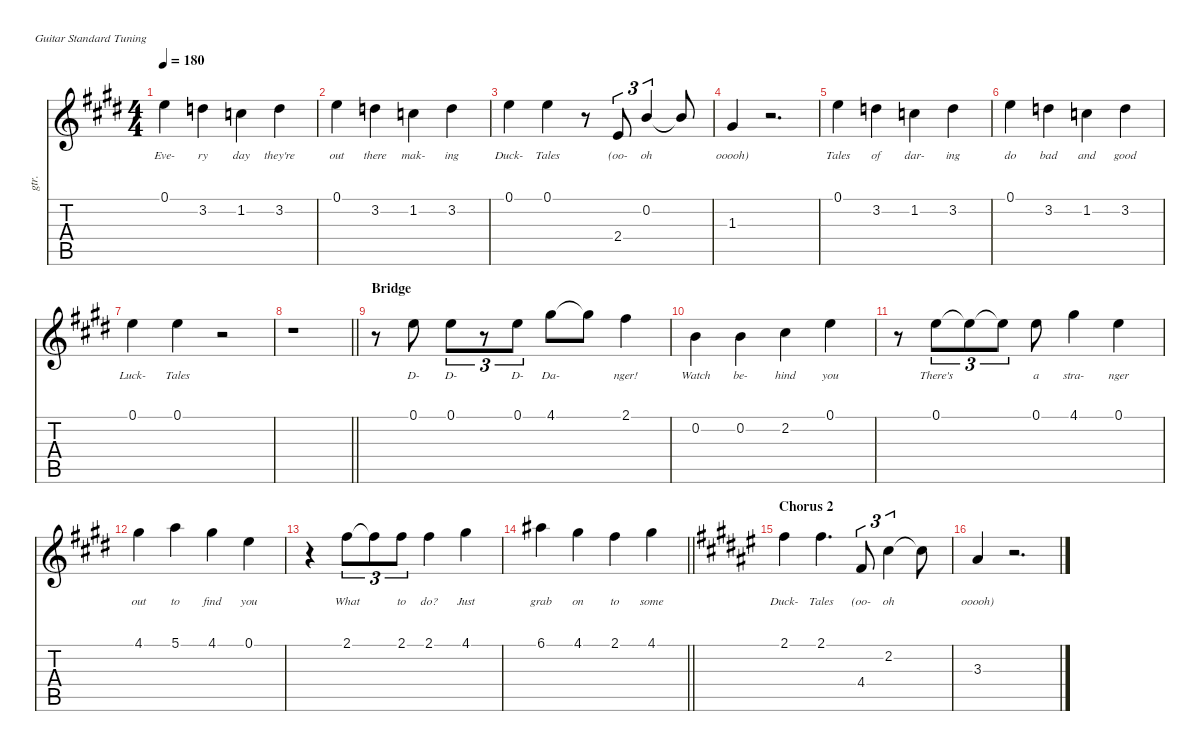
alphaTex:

\defaultSystemsLayout 4
\hideDynamics
\bracketExtendMode nobrackets
\otherSystemsTrackNameOrientation horizontal
\track ("Guitar - melody" "gtr.") {defaultSystemsLayout 4 solo instrument clarinet}
\staff {score tabs}
\tuning (E4 B3 G3 D3 A2 E2)
\displaytranspose 12
\ts (4 4)
\tempo 180
\clef g2
\ks e
0.1{acc forcenatural}.4{lyrics (0 "Eve-") lyrics (1 "") lyrics (2 "") lyrics (3 "") lyrics (4 "") dy f beam Down} 3.2{acc forcenatural}.4{lyrics (0 "ry") lyrics (1 "") lyrics (2 "") lyrics (3 "") lyrics (4 "") beam Down} 1.2{acc forcenatural}.4{lyrics (0 "day") lyrics (1 "") lyrics (2 "") lyrics (3 "") lyrics (4 "") beam Down} 3.2{acc forcenatural}.4{lyrics (0 "they're") lyrics (1 "") lyrics (2 "") lyrics (3 "") lyrics (4 "") beam Down} |
0.1{acc forcenatural}.4{lyrics (0 "out") lyrics (1 "") lyrics (2 "") lyrics (3 "") lyrics (4 "") beam Down} 3.2{acc forcenatural}.4{lyrics (0 "there") lyrics (1 "") lyrics (2 "") lyrics (3 "") lyrics (4 "") beam Down} 1.2{acc forcenatural}.4{lyrics (0 "mak-") lyrics (1 "") lyrics (2 "") lyrics (3 "") lyrics (4 "") beam Down} 3.2{acc forcenatural}.4{lyrics (0 "ing") lyrics (1 "") lyrics (2 "") lyrics (3 "") lyrics (4 "") beam Down} |
0.1{acc forcenatural}.4{lyrics (0 "Duck-") lyrics (1 "") lyrics (2 "") lyrics (3 "") lyrics (4 "") beam Down} 0.1{acc forcenatural}.4{lyrics (0 "Tales") lyrics (1 "") lyrics (2 "") lyrics (3 "") lyrics (4 "") beam Down} r.8{beam Down} 2.4{acc forcenatural}.8{tu (3 2) lyrics (0 "(oo-") lyrics (1 "") lyrics (2 "") lyrics (3 "") lyrics (4 "") beam Up} 0.2{acc forcenatural}.4{tu (3 2) lyrics (0 "oh") lyrics (1 "") lyrics (2 "") lyrics (3 "") lyrics (4 "") beam Up} 0.2{t acc forcenatural}.8{beam Up} |
1.3{acc #}.4{lyrics (0 "ooooh)") lyrics (1 "") lyrics (2 "") lyrics (3 "") lyrics (4 "") beam Up} r.2{d beam Up} |
0.1{acc forcenatural}.4{lyrics (0 "Tales") lyrics (1 "") lyrics (2 "") lyrics (3 "") lyrics (4 "") beam Down} 3.2{acc forcenatural}.4{lyrics (0 "of") lyrics (1 "") lyrics (2 "") lyrics (3 "") lyrics (4 "") beam Down} 1.2{acc forcenatural}.4{lyrics (0 "dar-") lyrics (1 "") lyrics (2 "") lyrics (3 "") lyrics (4 "") beam Down} 3.2{acc forcenatural}.4{lyrics (0 "ing") lyrics (1 "") lyrics (2 "") lyrics (3 "") lyrics (4 "") beam Down} |
0.1{acc forcenatural}.4{lyrics (0 "do") lyrics (1 "") lyrics (2 "") lyrics (3 "") lyrics (4 "") beam Down} 3.2{acc forcenatural}.4{lyrics (0 "bad") lyrics (1 "") lyrics (2 "") lyrics (3 "") lyrics (4 "") beam Down} 1.2{acc forcenatural}.4{lyrics (0 "and") lyrics (1 "") lyrics (2 "") lyrics (3 "") lyrics (4 "") beam Down} 3.2{acc forcenatural}.4{lyrics (0 "good") lyrics (1 "") lyrics (2 "") lyrics (3 "") lyrics (4 "") beam Down} |
0.1{acc forcenatural}.4{lyrics (0 "Luck-") lyrics (1 "") lyrics (2 "") lyrics (3 "") lyrics (4 "") beam Down} 0.1{acc forcenatural}.4{lyrics (0 "Tales") lyrics (1 "") lyrics (2 "") lyrics (3 "") lyrics (4 "") beam Down} r.2{beam Up} |
\barLineRight lightlight
r.1{beam Down} |
\section ("" "Bridge")
r.8{beam Down} 0.1{acc forcenatural}.8{lyrics (0 "D-") lyrics (1 "") lyrics (2 "") lyrics (3 "") lyrics (4 "") beam Down} 0.1{acc forcenatural}.8{tu (3 2) lyrics (0 "D-") lyrics (1 "") lyrics (2 "") lyrics (3 "") lyrics (4 "") beam Down} r.8{tu (3 2) beam Down} 0.1{acc forcenatural}.8{tu (3 2) lyrics (0 "D-") lyrics (1 "") lyrics (2 "") lyrics (3 "") lyrics (4 "") beam Down} 4.1{acc #}.8{lyrics (0 "Da-") lyrics (1 "") lyrics (2 "") lyrics (3 "") lyrics (4 "") beam Down} 4.1{t acc #}.8{beam Down} 2.1{acc #}.4{lyrics (0 "nger!") lyrics (1 "") lyrics (2 "") lyrics (3 "") lyrics (4 "") beam Down} |
0.2{acc forcenatural}.4{lyrics (0 "Watch") lyrics (1 "") lyrics (2 "") lyrics (3 "") lyrics (4 "") beam Down} 0.2{acc forcenatural}.4{lyrics (0 "be-") lyrics (1 "") lyrics (2 "") lyrics (3 "") lyrics (4 "") beam Down} 2.2{acc #}.4{lyrics (0 "hind") lyrics (1 "") lyrics (2 "") lyrics (3 "") lyrics (4 "") beam Down} 0.1{acc forcenatural}.4{lyrics (0 "you") lyrics (1 "") lyrics (2 "") lyrics (3 "") lyrics (4 "") beam Down} |
r.8{beam Down} 0.1{acc forcenatural}.8{tu (3 2) lyrics (0 "There's") lyrics (1 "") lyrics (2 "") lyrics (3 "") lyrics (4 "") beam Down} 0.1{t acc forcenatural}.8{tu (3 2) dy mf beam Down} 0.1{t acc forcenatural}.8{tu (3 2) dy f beam Down} 0.1{acc forcenatural}.8{lyrics (0 "a") lyrics (1 "") lyrics (2 "") lyrics (3 "") lyrics (4 "") beam Down} 4.1{acc #}.4{lyrics (0 "stra-") lyrics (1 "") lyrics (2 "") lyrics (3 "") lyrics (4 "") beam Down} 0.1{acc forcenatural}.4{lyrics (0 "nger") lyrics (1 "") lyrics (2 "") lyrics (3 "") lyrics (4 "") beam Down} |
4.1{acc #}.4{lyrics (0 "out") lyrics (1 "") lyrics (2 "") lyrics (3 "") lyrics (4 "") beam Down} 5.1{acc forcenatural}.4{lyrics (0 "to") lyrics (1 "") lyrics (2 "") lyrics (3 "") lyrics (4 "") beam Down} 4.1{acc #}.4{lyrics (0 "find") lyrics (1 "") lyrics (2 "") lyrics (3 "") lyrics (4 "") beam Down} 0.1{acc forcenatural}.4{lyrics (0 "you") lyrics (1 "") lyrics (2 "") lyrics (3 "") lyrics (4 "") beam Down} |
r.4{beam Down} 2.1{acc #}.8{tu (3 2) lyrics (0 "What") lyrics (1 "") lyrics (2 "") lyrics (3 "") lyrics (4 "") beam Down} 2.1{t acc #}.8{tu (3 2) beam Down} 2.1{acc #}.8{tu (3 2) lyrics (0 "to") lyrics (1 "") lyrics (2 "") lyrics (3 "") lyrics (4 "") beam Down} 2.1{acc #}.4{lyrics (0 "do?") lyrics (1 "") lyrics (2 "") lyrics (3 "") lyrics (4 "") beam Down} 4.1{acc #}.4{lyrics (0 "Just") lyrics (1 "") lyrics (2 "") lyrics (3 "") lyrics (4 "") beam Down} |
\barLineRight lightlight
6.1{acc #}.4{lyrics (0 "grab") lyrics (1 "") lyrics (2 "") lyrics (3 "") lyrics (4 "") beam Down} 4.1{acc #}.4{lyrics (0 "on") lyrics (1 "") lyrics (2 "") lyrics (3 "") lyrics (4 "") beam Down} 2.1{acc #}.4{lyrics (0 "to") lyrics (1 "") lyrics (2 "") lyrics (3 "") lyrics (4 "") beam Down} 4.1{acc #}.4{lyrics (0 "some") lyrics (1 "") lyrics (2 "") lyrics (3 "") lyrics (4 "") beam Down} |
\section ("" "Chorus 2")
\ks f#
2.1{acc #}.4{lyrics (0 "Duck-") lyrics (1 "") lyrics (2 "") lyrics (3 "") lyrics (4 "") beam Down} 2.1{acc #}.4{d lyrics (0 "Tales") lyrics (1 "") lyrics (2 "") lyrics (3 "") lyrics (4 "") beam Down} 4.4{acc #}.8{tu (3 2) lyrics (0 "(oo-") lyrics (1 "") lyrics (2 "") lyrics (3 "") lyrics (4 "") beam Up} 2.2{acc #}.4{tu (3 2) lyrics (0 "oh") lyrics (1 "") lyrics (2 "") lyrics (3 "") lyrics (4 "") beam Down} 2.2{t acc #}.8{beam Down} |
3.3{acc #}.4{lyrics (0 "ooooh)") lyrics (1 "") lyrics (2 "") lyrics (3 "") lyrics (4 "") beam Up} r.2{d beam Up}
